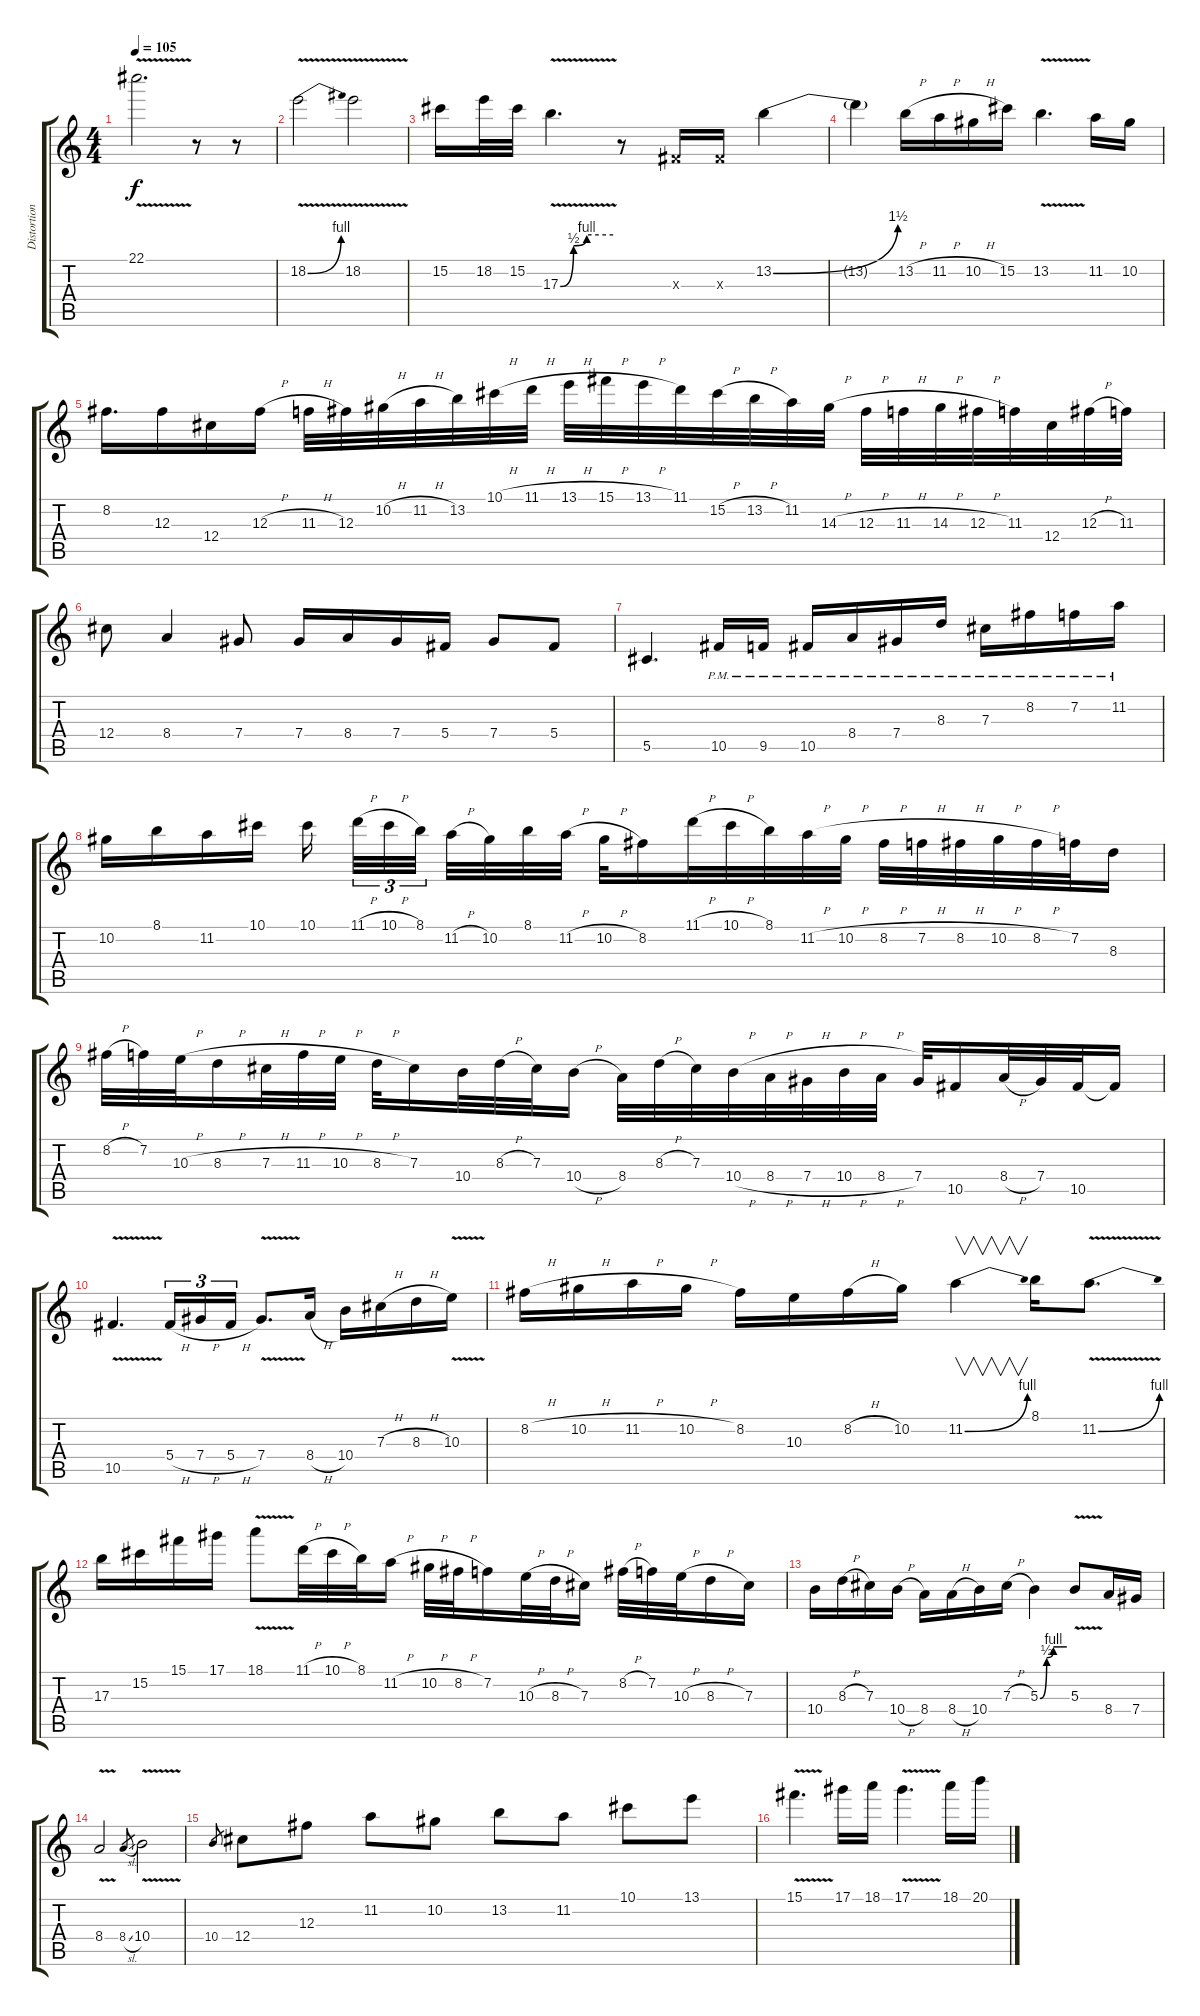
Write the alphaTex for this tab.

\track ("Distortion Lead" "Distortion") {instrument overdrivenguitar}
\staff {score tabs}
\tuning (Eb4 Bb3 Gb3 Db3 Ab2 Eb2) {hide}
\ts (4 4)
\tempo 105
\clef g2
\ks c
22.1{v}.2{d dy f} r.8 r.8 |
18.2{be (bend 0 0 60 4) v}.2 18.2{v}.2 |
15.2.16 18.2.32 15.2.32 17.3{be (custom 0 0 15 2 30 4 60 4) v}.4{d} r.8 0.3{x}.16 0.3{x}.16 13.2{be (bend 0 0 60 6)}.4 |
13.2{t}.4 13.2{h}.16 11.2{h}.16 10.2{h}.16 15.2.16 13.2{v}.4{d} 11.2.16 10.2.16 |
8.2.16{d} 12.3.16 12.4.16 12.3{h}.16 11.3{h}.32 12.3.32 10.2{h}.32 11.2{h}.32 13.2.32 10.1{h}.32 11.1{h}.32 13.1{h}.32 15.1{h}.32 13.1{h}.32 11.1.32 15.2{h}.32 13.2{h}.32 11.2.32 14.3{h}.32 12.3{h}.32 11.3{h}.32 14.3{h}.32 12.3{h}.32 11.3.32 12.4.32 12.3{h}.32 11.3.32 |
12.4.8 8.4.4 7.4.8 7.4.16 8.4.16 7.4.16 5.4.16 7.4.8 5.4.8 |
5.5.4{d} 10.5{pm}.16 9.5{pm}.16 10.5{pm}.16 8.4{pm}.16 7.4{pm}.16 8.3{pm}.16 7.3{pm}.16 8.2{pm}.16 7.2{pm}.16 11.2{pm}.16 |
10.2.16 8.1.16 11.2.16 10.1.16 10.1.16{beam splitsecondary} 11.1{h}.32{tu (3 2)} 10.1{h}.32{tu (3 2)} 8.1.32{tu (3 2) beam splitsecondary} 11.2{h}.32 10.2.32 8.1.32 11.2{h}.32 10.2{h}.32 8.2.16 11.1{h}.32 10.1{h}.32 8.1.32 11.2{h}.32 10.2{h}.32 8.2{h}.32 7.2{h}.32 8.2{h}.32 10.2{h}.32 8.2{h}.32 7.2.32 8.3.16 |
8.2{h}.32 7.2.32 10.3{h}.32 8.3{h}.16 7.3{h}.32 11.3{h}.32 10.3{h}.32 8.3{h}.32 7.3.16 10.4.32 8.3{h}.32 7.3.32 10.4{h}.16 8.4.32 8.3{h}.32 7.3.32 10.4{h}.32 8.4{h}.32 7.4{h}.32 10.4{h}.32 8.4{h}.32 7.4.32 10.5.16 8.4{h}.32 7.4.32 10.5.32 10.5{t}.16 |
10.5{v}.4{d} 5.4{h}.16{tu (3 2)} 7.4{h}.16{tu (3 2)} 5.4{h}.16{tu (3 2)} 7.4{v}.8{d} 8.4{h}.16 10.4.16 7.3{h}.16 8.3{h}.16 10.3{v}.16 |
8.2{h}.16 10.2{h}.16 11.2{h}.16 10.2{h}.16 8.2.16 10.3.16 8.2{h}.16 10.2.16 11.2{be (bend 0 0 60 4)}.4{v} 8.1.16 11.2{be (bend 0 0 60 4) v}.8{d} |
17.3.16 15.2.16 15.1.16 17.1.16 18.1{v}.8 11.1{h}.32 10.1{h}.32 8.1.32 11.2{h}.16 10.2{h}.32 8.2{h}.32 7.2.16 10.3{h}.32 8.3{h}.32 7.3.16 8.2{h}.32 7.2.32 10.3{h}.32 8.3{h}.16 7.3.16 |
10.4.16 8.3{h}.16 7.3.16 10.4{h}.16 8.4.16 8.4{h}.16 10.4.16 7.3{h}.16 5.3{be (custom 0 0 15 2 30 4 45 4 60 4)}.4 5.3{v}.8 8.4.16 7.4.16 |
8.4{v}.2 8.4{sl}.8{gr} 10.4{v}.2 |
10.4.8{gr} 12.4.8 12.3.8 11.2.8 10.2.8 13.2.8 11.2.8 10.1.8 13.1.8 |
15.1{v}.4{d} 17.1.16 18.1.16 17.1{v}.4{d} 18.1.16 20.1.16
